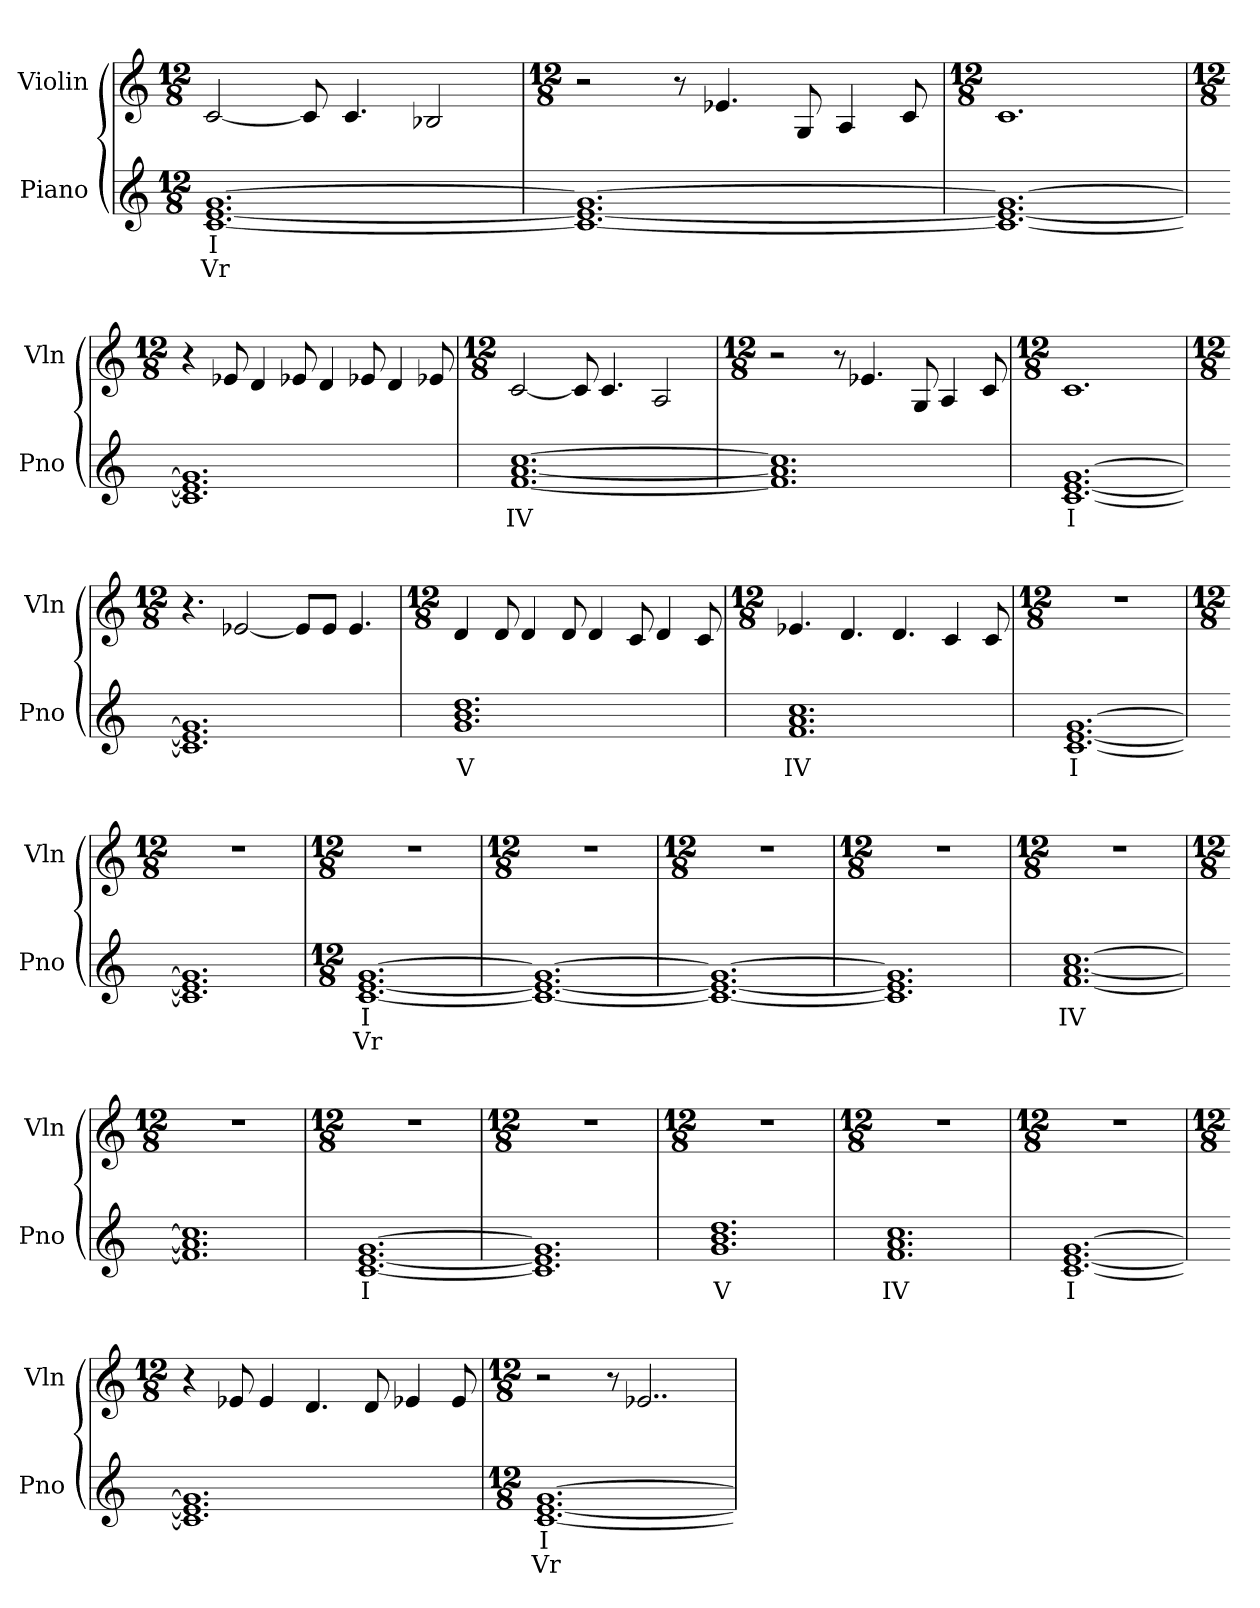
**kern	**text	**text	**kern
*part2	*part2	*part2	*part1
*staff2	*staff2	*staff2	*staff1
*I"Piano	*	*	*I"Violin
*I'Pno	*	*	*I'Vln
*k[]	*	*	*
*C:	*	*	*
*M12/8	*	*	*M12/8
=	=	=	=
[1.c [1.e [1.g	I	Vr	[2c
.	.	.	8c]
.	.	.	4.c
.	.	.	2B-X
=	=	=	=
*k[]	*	*	*
*C:	*	*	*
*	*	*	*M12/8
1.c_ 1.e_ 1.g_	.	.	2r
.	.	.	8r
.	.	.	4.e-X
.	.	.	8G
.	.	.	4A
.	.	.	8c
=	=	=	=
*k[]	*	*	*
*C:	*	*	*
*	*	*	*M12/8
1.c_ 1.e_ 1.g_	.	.	1.c
=	=	=	=
*k[]	*	*	*
*C:	*	*	*
*	*	*	*M12/8
1.c] 1.e] 1.g]	.	.	4r
.	.	.	8e-X
.	.	.	4d
.	.	.	8e-X
.	.	.	4d
.	.	.	8e-X
.	.	.	4d
.	.	.	8e-X
=	=	=	=
*k[]	*	*	*
*C:	*	*	*
*	*	*	*M12/8
[1.f [1.a [1.cc	IV	.	[2c
.	.	.	8c]
.	.	.	4.c
.	.	.	2A
=	=	=	=
*k[]	*	*	*
*C:	*	*	*
*	*	*	*M12/8
1.f] 1.a] 1.cc]	.	.	2r
.	.	.	8r
.	.	.	4.e-X
.	.	.	8G
.	.	.	4A
.	.	.	8c
=	=	=	=
*k[]	*	*	*
*C:	*	*	*
*	*	*	*M12/8
[1.c [1.e [1.g	I	.	1.c
=	=	=	=
*k[]	*	*	*
*C:	*	*	*
*	*	*	*M12/8
1.c] 1.e] 1.g]	.	.	4.r
.	.	.	[2e-X
.	.	.	8e-L]
.	.	.	8e-J
.	.	.	4.e-
=	=	=	=
*k[]	*	*	*
*C:	*	*	*
*	*	*	*M12/8
1.g 1.b 1.dd	V	.	4d
.	.	.	8d
.	.	.	4d
.	.	.	8d
.	.	.	4d
.	.	.	8c
.	.	.	4d
.	.	.	8c
=	=	=	=
*k[]	*	*	*
*C:	*	*	*
*	*	*	*M12/8
1.f 1.a 1.cc	IV	.	4.e-X
.	.	.	4.d
.	.	.	4.d
.	.	.	4c
.	.	.	8c
=	=	=	=
*k[]	*	*	*
*C:	*	*	*
*	*	*	*M12/8
[1.c [1.e [1.g	I	.	1.r
=	=	=	=
*k[]	*	*	*
*C:	*	*	*
*	*	*	*M12/8
1.c] 1.e] 1.g]	.	.	1.r
=	=	=	=
*k[]	*	*	*
*C:	*	*	*
*M12/8	*	*	*M12/8
[1.c [1.e [1.g	I	Vr	1.r
=	=	=	=
*k[]	*	*	*
*C:	*	*	*
*	*	*	*M12/8
1.c_ 1.e_ 1.g_	.	.	1.r
=	=	=	=
*k[]	*	*	*
*C:	*	*	*
*	*	*	*M12/8
1.c_ 1.e_ 1.g_	.	.	1.r
=	=	=	=
*k[]	*	*	*
*C:	*	*	*
*	*	*	*M12/8
1.c] 1.e] 1.g]	.	.	1.r
=	=	=	=
*k[]	*	*	*
*C:	*	*	*
*	*	*	*M12/8
[1.f [1.a [1.cc	IV	.	1.r
=	=	=	=
*k[]	*	*	*
*C:	*	*	*
*	*	*	*M12/8
1.f] 1.a] 1.cc]	.	.	1.r
=	=	=	=
*k[]	*	*	*
*C:	*	*	*
*	*	*	*M12/8
[1.c [1.e [1.g	I	.	1.r
=	=	=	=
*k[]	*	*	*
*C:	*	*	*
*	*	*	*M12/8
1.c] 1.e] 1.g]	.	.	1.r
=	=	=	=
*k[]	*	*	*
*C:	*	*	*
*	*	*	*M12/8
1.g 1.b 1.dd	V	.	1.r
=	=	=	=
*k[]	*	*	*
*C:	*	*	*
*	*	*	*M12/8
1.f 1.a 1.cc	IV	.	1.r
=	=	=	=
*k[]	*	*	*
*C:	*	*	*
*	*	*	*M12/8
[1.c [1.e [1.g	I	.	1.r
=	=	=	=
*k[]	*	*	*
*C:	*	*	*
*	*	*	*M12/8
1.c] 1.e] 1.g]	.	.	4r
.	.	.	8e-X
.	.	.	4e-
.	.	.	4.d
.	.	.	8d
.	.	.	4e-X
.	.	.	8e-
=	=	=	=
*k[]	*	*	*
*C:	*	*	*
*M12/8	*	*	*M12/8
[1.c [1.e [1.g	I	Vr	2r
.	.	.	8r
.	.	.	2..e-X
=	=	=	=
*-	*-	*-	*-
